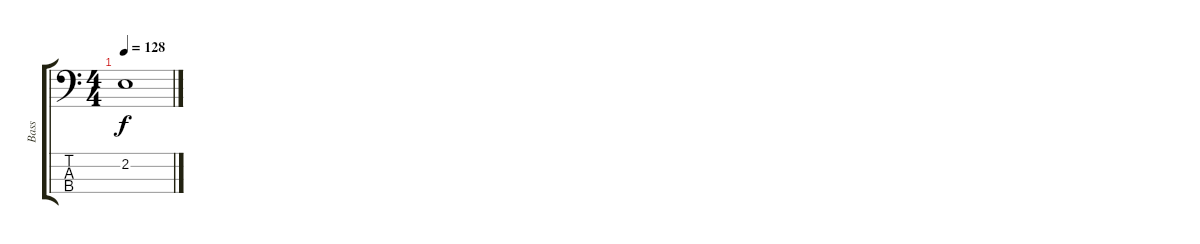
\track ("Bass" "Bass") {instrument electricbassfinger}
\staff {score tabs}
\tuning (G2 D2 A1 E1) {hide}
\ts (4 4)
\tempo 128
\clef f4
\ks c
2.2.1{dy f}
